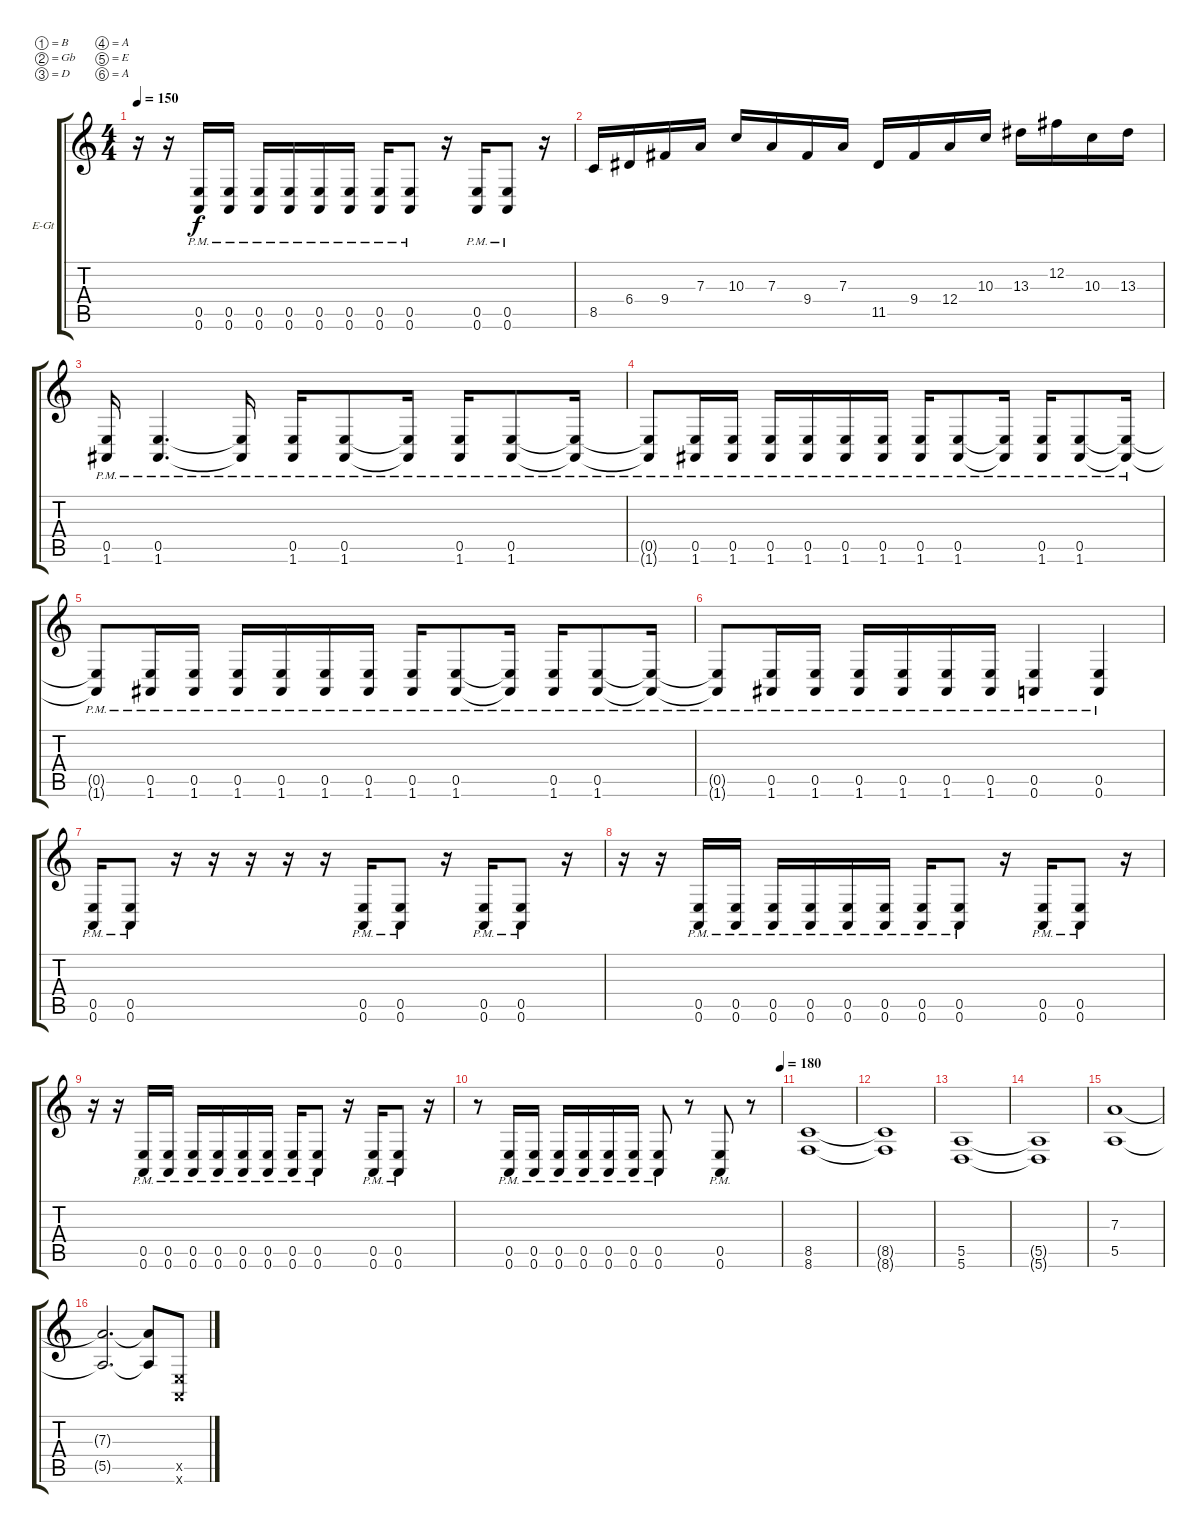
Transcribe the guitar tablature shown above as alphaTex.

\bracketExtendMode groupsimilarinstruments
\firstSystemTrackNameOrientation horizontal
\otherSystemsTrackNameOrientation horizontal
\track ("Git 1" "E-Gt") {instrument distortionguitar}
\staff {score tabs}
\tuning (B3 Gb3 D3 A2 E2 A1)
\ts (4 4)
\tempo 150
\clef g2
\ks c
r.16{dy f} r.16 (0.5{pm} 0.6{pm}).16 (0.5{pm} 0.6{pm}).16 (0.5{pm} 0.6{pm}).16 (0.5{pm} 0.6{pm}).16 (0.5{pm} 0.6{pm}).16 (0.5{pm} 0.6{pm}).16 (0.5{pm} 0.6{pm}).16 (0.5{pm} 0.6{pm}).8 r.16 (0.5{pm} 0.6{pm}).16 (0.5{pm} 0.6{pm}).8 r.16 |
8.5.16 6.4.16 9.4.16 7.3.16 10.3.16 7.3.16 9.4.16 7.3.16 11.5.16 9.4.16 12.4.16 10.3.16 13.3.16 12.2.16 10.3.16 13.3.16 |
(0.5{pm} 1.6{pm}).16 (0.5{pm} 1.6{pm}).4{d} (0.5{pm t} 1.6{pm t}).16 (0.5{pm} 1.6{pm}).16 (0.5{pm} 1.6{pm}).8 (0.5{pm t} 1.6{pm t}).16 (0.5{pm} 1.6{pm}).16 (0.5{pm} 1.6{pm}).8 (0.5{pm t} 1.6{pm t}).16 |
(0.5{pm t} 1.6{pm t}).8 (0.5{pm} 1.6{pm}).16 (0.5{pm} 1.6{pm}).16 (0.5{pm} 1.6{pm}).16 (0.5{pm} 1.6{pm}).16 (0.5{pm} 1.6{pm}).16 (0.5{pm} 1.6{pm}).16 (0.5{pm} 1.6{pm}).16 (0.5{pm} 1.6{pm}).8 (0.5{pm t} 1.6{pm t}).16 (0.5{pm} 1.6{pm}).16 (0.5{pm} 1.6{pm}).8 (0.5{pm t} 1.6{pm t}).16 |
(0.5{pm t} 1.6{pm t}).8 (0.5{pm} 1.6{pm}).16 (0.5{pm} 1.6{pm}).16 (0.5{pm} 1.6{pm}).16 (0.5{pm} 1.6{pm}).16 (0.5{pm} 1.6{pm}).16 (0.5{pm} 1.6{pm}).16 (0.5{pm} 1.6{pm}).16 (0.5{pm} 1.6{pm}).8 (0.5{pm t} 1.6{pm t}).16 (0.5{pm} 1.6{pm}).16 (0.5{pm} 1.6{pm}).8 (0.5{pm t} 1.6{pm t}).16 |
(0.5{pm t} 1.6{pm t}).8 (0.5{pm} 1.6{pm}).16 (0.5{pm} 1.6{pm}).16 (0.5{pm} 1.6{pm}).16 (0.5{pm} 1.6{pm}).16 (0.5{pm} 1.6{pm}).16 (0.5{pm} 1.6{pm}).16 (0.5{pm} 0.6{pm}).4 (0.5{pm} 0.6{pm}).4 |
(0.5{pm} 0.6{pm}).16 (0.5{pm} 0.6{pm}).8 r.16 r.16 r.16 r.16 r.16 (0.5{pm} 0.6{pm}).16 (0.5{pm} 0.6{pm}).8 r.16 (0.5{pm} 0.6{pm}).16 (0.5{pm} 0.6{pm}).8 r.16 |
r.16 r.16 (0.5{pm} 0.6{pm}).16 (0.5{pm} 0.6{pm}).16 (0.5{pm} 0.6{pm}).16 (0.5{pm} 0.6{pm}).16 (0.5{pm} 0.6{pm}).16 (0.5{pm} 0.6{pm}).16 (0.5{pm} 0.6{pm}).16 (0.5{pm} 0.6{pm}).8 r.16 (0.5{pm} 0.6{pm}).16 (0.5{pm} 0.6{pm}).8 r.16 |
r.16 r.16 (0.5{pm} 0.6{pm}).16 (0.5{pm} 0.6{pm}).16 (0.5{pm} 0.6{pm}).16 (0.5{pm} 0.6{pm}).16 (0.5{pm} 0.6{pm}).16 (0.5{pm} 0.6{pm}).16 (0.5{pm} 0.6{pm}).16 (0.5{pm} 0.6{pm}).8 r.16 (0.5{pm} 0.6{pm}).16 (0.5{pm} 0.6{pm}).8 r.16 |
\tempo (180 1)
r.8 (0.5{pm} 0.6{pm}).16 (0.5{pm} 0.6{pm}).16 (0.5{pm} 0.6{pm}).16 (0.5{pm} 0.6{pm}).16 (0.5{pm} 0.6{pm}).16 (0.5{pm} 0.6{pm}).16 (0.5{pm} 0.6{pm}).8 r.8 (0.5{pm} 0.6{pm}).8 r.8 |
(8.5 8.6).1 |
(8.5{t} 8.6{t}).1 |
(5.5 5.6).1 |
(5.5{t} 5.6{t}).1 |
(5.5 7.3).1 |
(5.5{t} 7.3{t}).2{d} (5.5{t} 7.3{t}).8 (0.5{x} 0.6{x}).8
